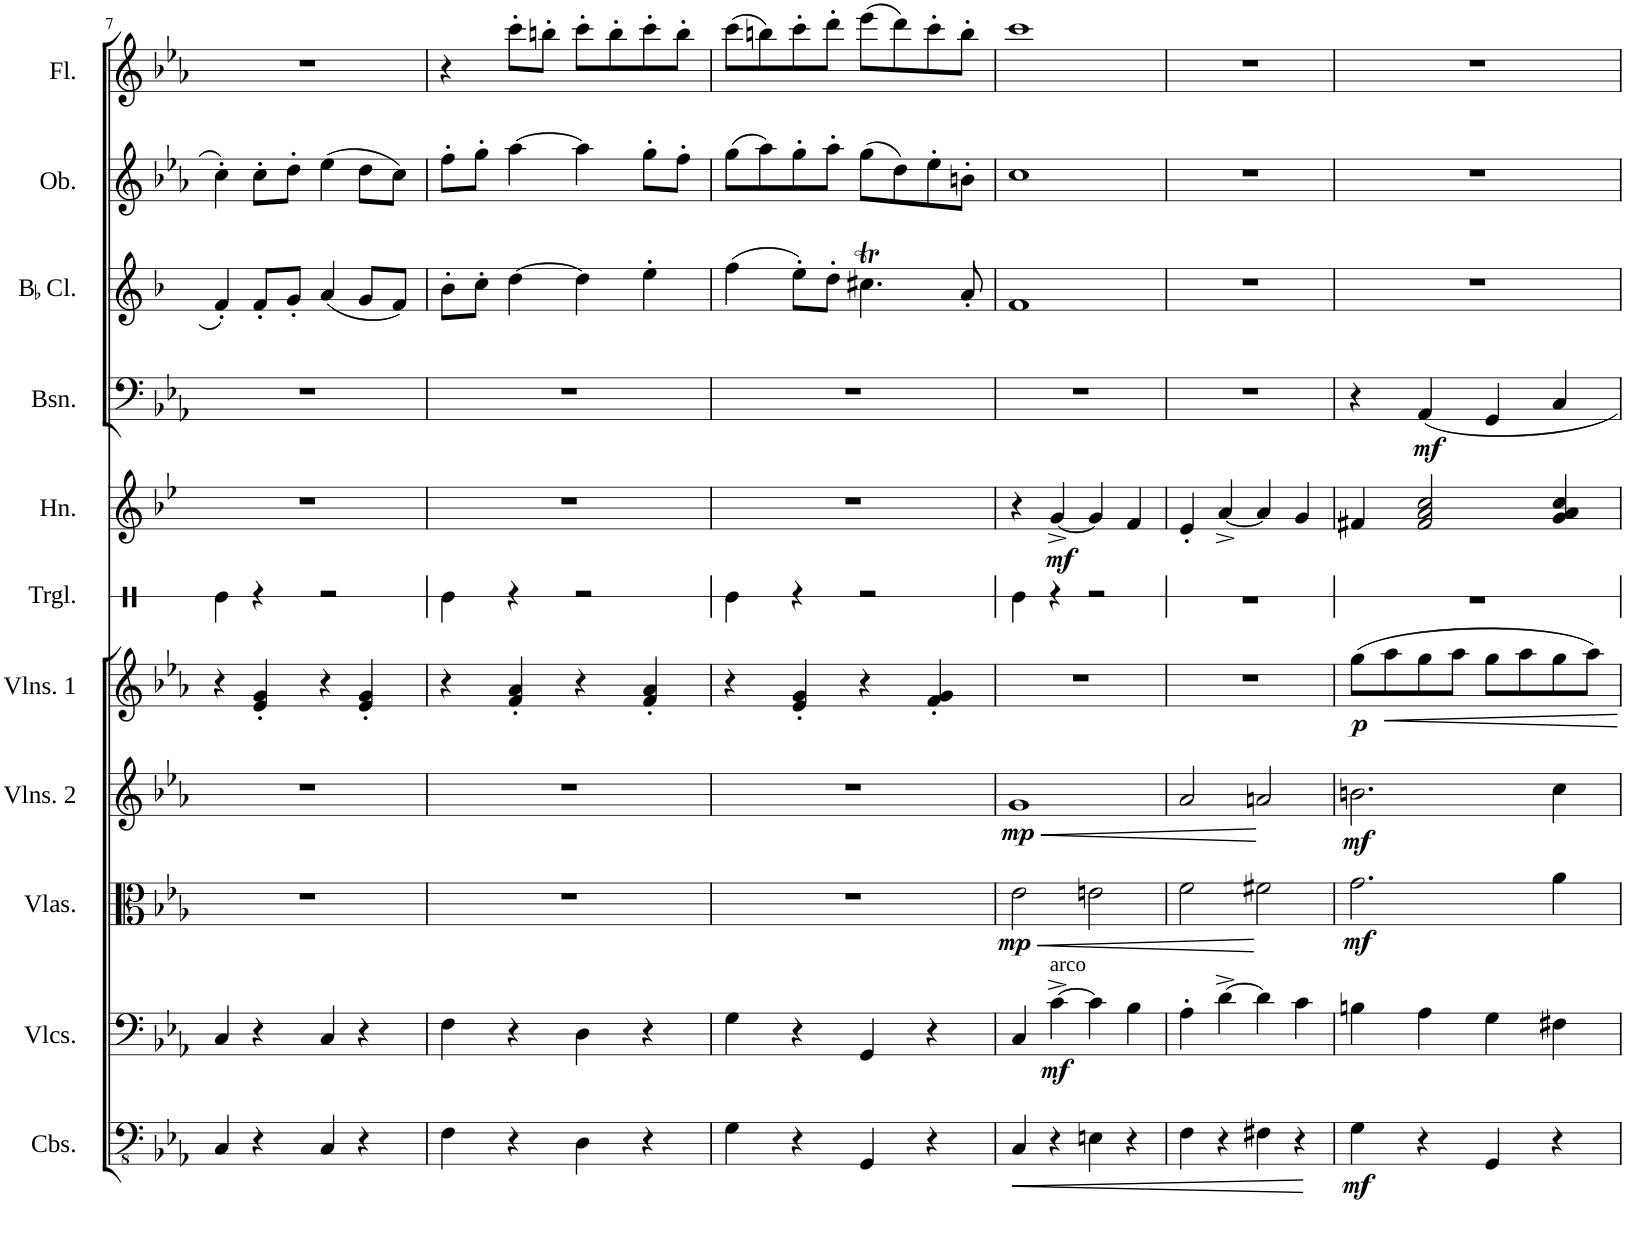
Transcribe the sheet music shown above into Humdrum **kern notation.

**kern	**dynam	**kern	**dynam	**kern	**dynam	**kern	**dynam	**kern	**dynam	**kern	**dynam	**kern	**dynam	**kern	**kern	**kern
*part10	*part10	*part9	*part9	*part8	*part8	*part7	*part7	*part6	*part6	*part5	*part5	*part4	*part4	*part3	*part2	*part1
*staff10	*staff10	*staff9	*staff9	*staff8	*staff8	*staff7	*staff7	*staff6	*staff6	*staff5	*staff5	*staff4	*staff4	*staff3	*staff2	*staff1
*I"Contrabasses	*	*I"Violoncellos	*	*I"Violas	*	*I"Violins 2	*	*I"Violins 1	*	*I"Horn	*	*I"Bassoon	*	*I"BaccidentalFlat Clarinet	*I"Oboe	*I"Flute
*I'Cbs.	*	*I'Vlcs.	*	*I'Vlas.	*	*I'Vlns. 2	*	*I'Vlns. 1	*	*I'Hn.	*	*I'Bsn.	*	*I'BaccidentalFlat Cl.	*I'Ob.	*I'Fl.
!!LO:PB:g=z
*clefFv4	*	*clefF4	*	*clefC3	*	*clefG2	*	*clefG2	*	*clefG2	*	*clefF4	*	*clefG2	*clefG2	*clefG2
*	*	*	*	*	*	*	*	*	*	*Trd4c7	*	*	*	*Trd1c2	*	*
*k[b-e-a-]	*	*k[b-e-a-]	*	*k[b-e-a-]	*	*k[b-e-a-]	*	*k[b-e-a-]	*	*k[b-e-]	*	*k[b-e-a-]	*	*k[b-]	*k[b-e-a-]	*k[b-e-a-]
*M4/4	*	*M4/4	*	*M4/4	*	*M4/4	*	*M4/4	*	*M4/4	*	*M4/4	*	*M4/4	*M4/4	*M4/4
=7	=7	=7	=7	=7	=7	=7	=7	=7	=7	=7	=7	=7	=7	=7	=7	=7
4CC/	.	4C/	.	1r	.	1r	.	4r	.	1r	.	1r	.	4f'/	4cc'\	1r
4r	.	4r	.	.	.	.	.	4e-/' 4g/'	.	.	.	.	.	8f'/L	8cc'\L	.
.	.	.	.	.	.	.	.	.	.	.	.	.	.	8g'/J	8dd'\J	.
4CC/	.	4C/	.	.	.	.	.	4r	.	.	.	.	.	(4a/	(4ee-\	.
4r	.	4r	.	.	.	.	.	4e-/' 4g/'	.	.	.	.	.	8g/L	8dd\L	.
.	.	.	.	.	.	.	.	.	.	.	.	.	.	8f/J)	8cc\J)	.
=8	=8	=8	=8	=8	=8	=8	=8	=8	=8	=8	=8	=8	=8	=8	=8	=8
4FF\	.	4F\	.	1r	.	1r	.	4r	.	1r	.	1r	.	8b-'\L	8ff'\L	4r
.	.	.	.	.	.	.	.	.	.	.	.	.	.	8cc'\J	8gg'\J	.
4r	.	4r	.	.	.	.	.	4f/' 4a-/'	.	.	.	.	.	[4dd\	[4aa-\	8ccc'\L
.	.	.	.	.	.	.	.	.	.	.	.	.	.	.	.	8bbn'\J
4DD\	.	4D\	.	.	.	.	.	4r	.	.	.	.	.	4dd\]	4aa-\]	8ccc'\L
.	.	.	.	.	.	.	.	.	.	.	.	.	.	.	.	8bb'\
4r	.	4r	.	.	.	.	.	4f/' 4a-/'	.	.	.	.	.	4ee'\	8gg'\L	8ccc'\
.	.	.	.	.	.	.	.	.	.	.	.	.	.	.	8ff'\J	8bb'\J
=9	=9	=9	=9	=9	=9	=9	=9	=9	=9	=9	=9	=9	=9	=9	=9	=9
4GG\	.	4G\	.	1r	.	1r	.	4r	.	1r	.	1r	.	(4ff\	(8gg\L	(8ccc\L
.	.	.	.	.	.	.	.	.	.	.	.	.	.	.	8aa-\)	8bbn\)
4r	.	4r	.	.	.	.	.	4e-/' 4g/'	.	.	.	.	.	8ee'\L)	8gg'\	8ccc'\
.	.	.	.	.	.	.	.	.	.	.	.	.	.	8dd'\J	8aa-'\J	8ddd'\J
4GGG/	.	4GG/	.	.	.	.	.	4r	.	.	.	.	.	4.cc#Xt\	(8gg\L	(8eee-\L
.	.	.	.	.	.	.	.	.	.	.	.	.	.	.	8dd\)	8ddd\)
4r	.	4r	.	.	.	.	.	4f/' 4g/'	.	.	.	.	.	.	8ee-'\	8ccc'\
.	.	.	.	.	.	.	.	.	.	.	.	.	.	8a'/	8bn'\J	8bb'\J
=10	=10	=10	=10	=10	=10	=10	=10	=10	=10	=10	=10	=10	=10	=10	=10	=10
!	!LO:HP:b	!	!	!	!LO:HP:b	!	!LO:HP:b	!	!	!	!	!	!	!	!	!
!	!	!	!	!	!LO:DY:n=1:b	!	!LO:DY:n=1:b	!	!	!	!	!	!	!	!	!
4CC/	<	4C/	.	2e-\	< mp	1g	< mp	1r	.	4r	.	1r	.	1f	1cc	1ccc
!	!	!LO:TX:a:t=arco	!	!	!	!	!	!	!	!	!	!	!	!	!	!
!	!	!	!LO:DY:b	!	!	!	!	!	!	!	!LO:DY:b	!	!	!	!	!
4r	.	[4c^\	mf	.	.	.	.	.	.	[4g^/	mf	.	.	.	.	.
4EEn\	.	4c\]	.	2en\	.	.	.	.	.	4g/]	.	.	.	.	.	.
4r	.	4B-\	.	.	.	.	.	.	.	4f/	.	.	.	.	.	.
=11	=11	=11	=11	=11	=11	=11	=11	=11	=11	=11	=11	=11	=11	=11	=11	=11
4FF\	.	4A-'\	.	2f\	.	2a-/	.	1r	.	4e-'/	.	1r	.	1r	1r	1r
4r	.	[4d^\	.	.	.	.	.	.	.	[4a^/	.	.	.	.	.	.
4FF#X\	.	4d\]	.	2f#X\	[	2an/	[	.	.	4a/]	.	.	.	.	.	.
4r	[	4c\	.	.	.	.	.	.	.	4g/	.	.	.	.	.	.
=12	=12	=12	=12	=12	=12	=12	=12	=12	=12	=12	=12	=12	=12	=12	=12	=12
!	!LO:DY:b	!	!	!	!LO:DY:b	!	!LO:DY:b	!	!LO:DY:b	!	!	!	!	!	!	!
4GG\	mf	4Bn\	.	2.g\	mf	2.bn\	mf	(8gg\L	p	4f#X/	.	4r	.	1r	1r	1r
.	.	.	.	.	.	.	.	8aa-\	.	.	.	.	.	.	.	.
!	!	!	!	!	!	!	!	!	!	!	!	!	!LO:DY:b	!	!	!
4r	.	4A-\	.	.	.	.	.	8gg\	.	2f#/ 2a/ 2cc/	.	4AA-/	mf	.	.	.
.	.	.	.	.	.	.	.	8aa-\J	.	.	.	.	.	.	.	.
4GGG/	.	4G\	.	.	.	.	.	8gg\L	.	.	.	4GG/	.	.	.	.
.	.	.	.	.	.	.	.	8aa-\	.	.	.	.	.	.	.	.
4r	.	4F#X\	.	4a-\	.	4cc\	.	8gg\	.	4g/ 4a/ 4cc/	.	4C/	.	.	.	.
.	.	.	.	.	.	.	.	8aa-\J)	.	.	.	.	.	.	.	.
=	=	=	=	=	=	=	=	=	=	=	=	=	=	=	=	=
*-	*-	*-	*-	*-	*-	*-	*-	*-	*-	*-	*-	*-	*-	*-	*-	*-
